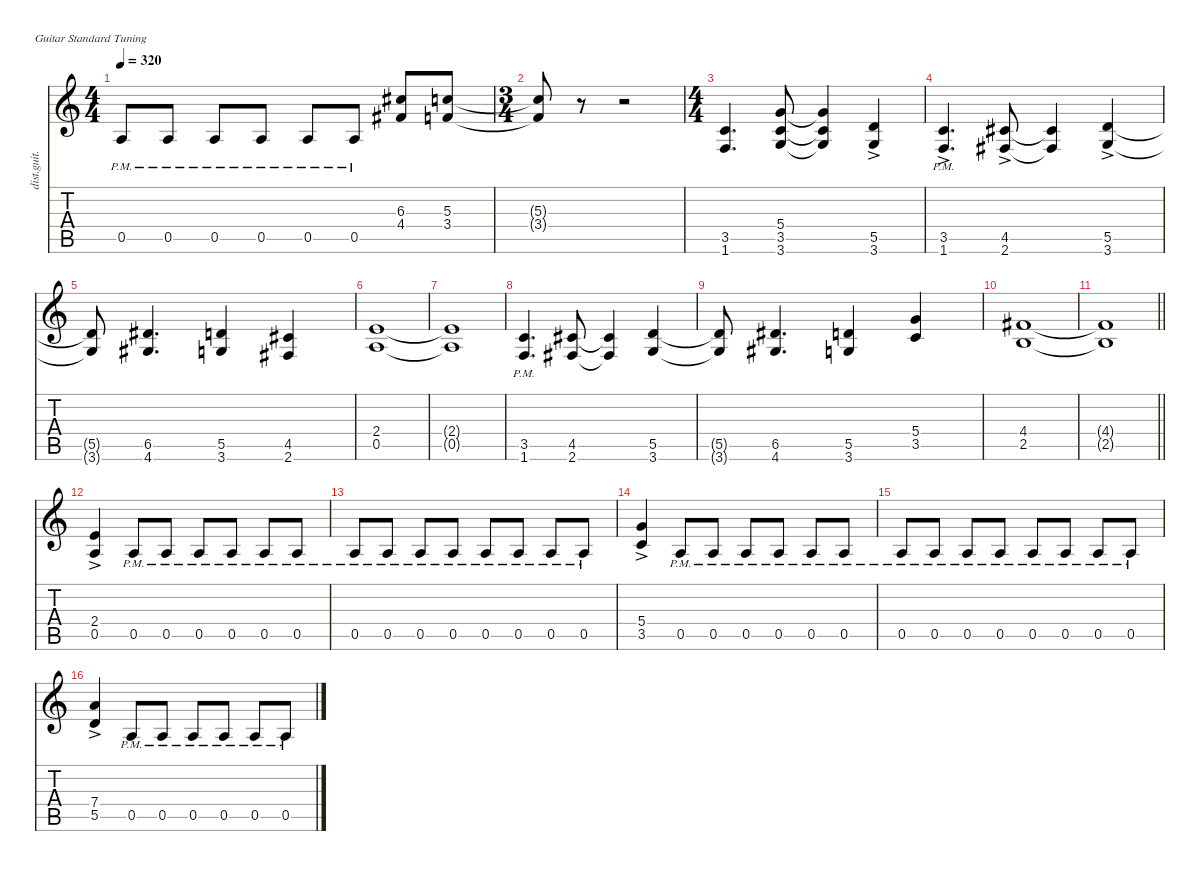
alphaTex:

\defaultSystemsLayout 4
\hideDynamics
\bracketExtendMode nobrackets
\track ("Dave Mustaine" "dist.guit.") {instrument distortionguitar}
\staff {score tabs}
\tuning (E4 B3 G3 D3 A2 E2)
\ts (4 4)
\tempo 320
\clef g2
\ks c
0.5{pm}.8{dy f} 0.5{pm}.8 0.5{pm}.8 0.5{pm}.8 0.5{pm}.8 0.5{pm}.8 (6.3{acc #} 4.4{acc #}).8 (5.3 3.4).8 |
\ts (3 4)
\beaming (8 2 2 2)
(5.3{t} 3.4{t}).8 r.8 r.2 |
\ts (4 4)
\beaming (8 2 2 2 2)
(3.5 1.6).4{d} (5.4 3.5 3.6).8 (5.4{t} 3.5{t} 3.6{t}).4 (5.5{ac} 3.6{ac}).4 |
(3.5{ac pm} 1.6{ac pm}).4{d} (4.5{ac acc #} 2.6{ac acc #}).8 (4.5{t acc #} 2.6{t acc #}).4 (5.5{ac} 3.6{ac}).4 |
(5.5{t} 3.6{t}).8 (6.5{acc #} 4.6{acc #}).4{d} (5.5 3.6).4 (4.5{acc #} 2.6{acc #}).4 |
(2.4 0.5).1 |
(2.4{t} 0.5{t}).1 |
(3.5{pm} 1.6{pm}).4{d} (4.5{acc #} 2.6{acc #}).8 (4.5{t acc #} 2.6{t acc #}).4 (5.5 3.6).4 |
(5.5{t} 3.6{t}).8 (6.5{acc #} 4.6{acc #}).4{d} (5.5 3.6).4 (5.4 3.5).4 |
(4.4{acc #} 2.5).1 |
\barLineRight lightlight
(4.4{t acc #} 2.5{t}).1 |
(2.4{ac} 0.5{ac}).4 0.5{pm}.8 0.5{pm}.8 0.5{pm}.8 0.5{pm}.8 0.5{pm}.8 0.5{pm}.8 |
0.5{pm}.8 0.5{pm}.8 0.5{pm}.8 0.5{pm}.8 0.5{pm}.8 0.5{pm}.8 0.5{pm}.8 0.5{pm}.8 |
(5.4{ac} 3.5{ac}).4 0.5{pm}.8 0.5{pm}.8 0.5{pm}.8 0.5{pm}.8 0.5{pm}.8 0.5{pm}.8 |
0.5{pm}.8 0.5{pm}.8 0.5{pm}.8 0.5{pm}.8 0.5{pm}.8 0.5{pm}.8 0.5{pm}.8 0.5{pm}.8 |
(7.4{ac} 5.5{ac}).4 0.5{pm}.8 0.5{pm}.8 0.5{pm}.8 0.5{pm}.8 0.5{pm}.8 0.5{pm}.8
